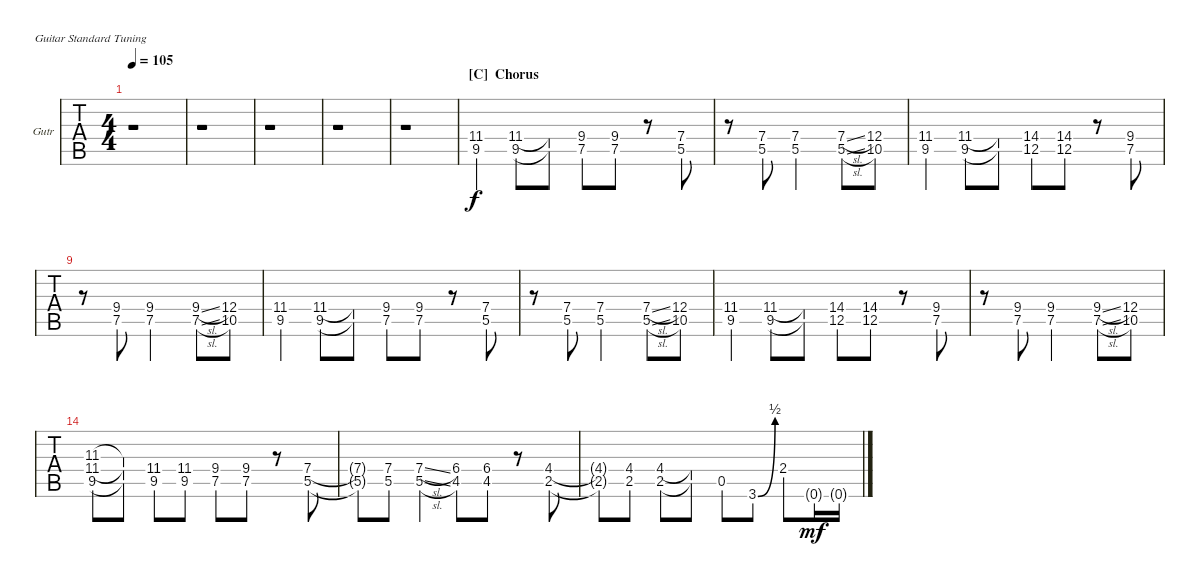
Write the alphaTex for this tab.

\bracketExtendMode nobrackets
\firstSystemTrackNameOrientation horizontal
\otherSystemsTrackNameOrientation horizontal
\defaultBarNumberDisplay FirstOfSystem
\track ("Guitar" "Gutr") {instrument overdrivenguitar}
\staff {tabs}
\tuning (E4 B3 G3 D3 A2 E2)
\ts (4 4)
\tempo 105
\clef g2
\scale
0.25
\ks c
r.1{dy mf} |
\scale
0.220833
\scale
0.25 r.1 |
\scale
0.288917
\scale
0.25 r.1 |
\scale
0.224535
\scale
0.25 r.1 |
\scale
0.267695
\scale
0.25 r.1 |
\section ("C" " Chorus")
\scale
0.301887 (11.4 9.5).4{dy f} (11.4 9.5).8 (11.4{t} 9.5{t}).8 (9.4 7.5).8 (9.4 7.5).8 r.8 (7.4 5.5).8 |
\scale
0.198113 r.8 (5.5 7.4).8 (7.4 5.5).2 (7.4{sl} 5.5{sl}).8 (12.4 10.5).8 |
\scale
0.301887 (11.4 9.5).4 (11.4 9.5).8 (11.4{t} 9.5{t}).8 (14.4 12.5).8 (14.4 12.5).8 r.8 (9.4 7.5).8 |
\scale
0.198113 r.8 (7.5 9.4).8{lyrics (0 "") lyrics (1 "") lyrics (2 "") lyrics (3 "") lyrics (4 "")} (9.4 7.5).2{lyrics (0 "") lyrics (1 "") lyrics (2 "") lyrics (3 "") lyrics (4 "")} (9.4{sl} 7.5{sl}).8{lyrics (0 "") lyrics (1 "") lyrics (2 "") lyrics (3 "") lyrics (4 "")} (12.4 10.5).8{lyrics (0 "") lyrics (1 "") lyrics (2 "") lyrics (3 "") lyrics (4 "")} |
\scale
0.301887 (11.4 9.5).4 (11.4 9.5).8 (11.4{t} 9.5{t}).8 (9.4 7.5).8 (9.4 7.5).8 r.8 (7.4 5.5).8 |
\scale
0.198113 r.8 (5.5 7.4).8 (7.4 5.5).2 (7.4{sl} 5.5{sl}).8 (12.4 10.5).8 |
\scale
0.301887 (11.4 9.5).4 (11.4 9.5).8 (11.4{t} 9.5{t}).8 (14.4 12.5).8 (14.4 12.5).8 r.8 (9.4 7.5).8 |
\scale
0.198113 r.8{lyrics (0 "") lyrics (1 "") lyrics (2 "") lyrics (3 "") lyrics (4 "")} (7.5 9.4).8{lyrics (0 "") lyrics (1 "") lyrics (2 "") lyrics (3 "") lyrics (4 "")} (9.4 7.5).2{lyrics (0 "") lyrics (1 "") lyrics (2 "") lyrics (3 "") lyrics (4 "")} (9.4{sl} 7.5{sl}).8{lyrics (0 "") lyrics (1 "") lyrics (2 "") lyrics (3 "") lyrics (4 "")} (12.4 10.5).8{lyrics (0 "") lyrics (1 "") lyrics (2 "") lyrics (3 "") lyrics (4 "")} |
(11.4 9.5 11.3).8 (11.4{t} 9.5{t} 11.3{t}).8 (11.4 9.5).8 (11.4 9.5).8 (9.4 7.5).8 (9.4 7.5).8 r.8 (7.4 5.5).8 |
(7.4{t} 5.5{t}).8 (7.4 5.5).8 (7.4{sl} 5.5{sl}).4 (6.4 4.5).8 (6.4 4.5).8 r.8 (4.4 2.5).8 |
(4.4{t} 2.5{t}).8{lyrics (0 "") lyrics (1 "") lyrics (2 "") lyrics (3 "") lyrics (4 "")} (4.4 2.5).8{lyrics (0 "") lyrics (1 "") lyrics (2 "") lyrics (3 "") lyrics (4 "")} (4.4 2.5).8{lyrics (0 "") lyrics (1 "") lyrics (2 "") lyrics (3 "") lyrics (4 "")} (4.4{t} 2.5{t}).8{lyrics (0 "") lyrics (1 "") lyrics (2 "") lyrics (3 "") lyrics (4 "")} 0.5.8{lyrics (0 "") lyrics (1 "") lyrics (2 "") lyrics (3 "") lyrics (4 "")} 3.6{be (bend 0 0 60 2)}.8{lyrics (0 "") lyrics (1 "") lyrics (2 "") lyrics (3 "") lyrics (4 "")} 2.4.8{lyrics (0 "") lyrics (1 "") lyrics (2 "") lyrics (3 "") lyrics (4 "")} 0.6{g}.16{dy mf} 0.6{g}.16
